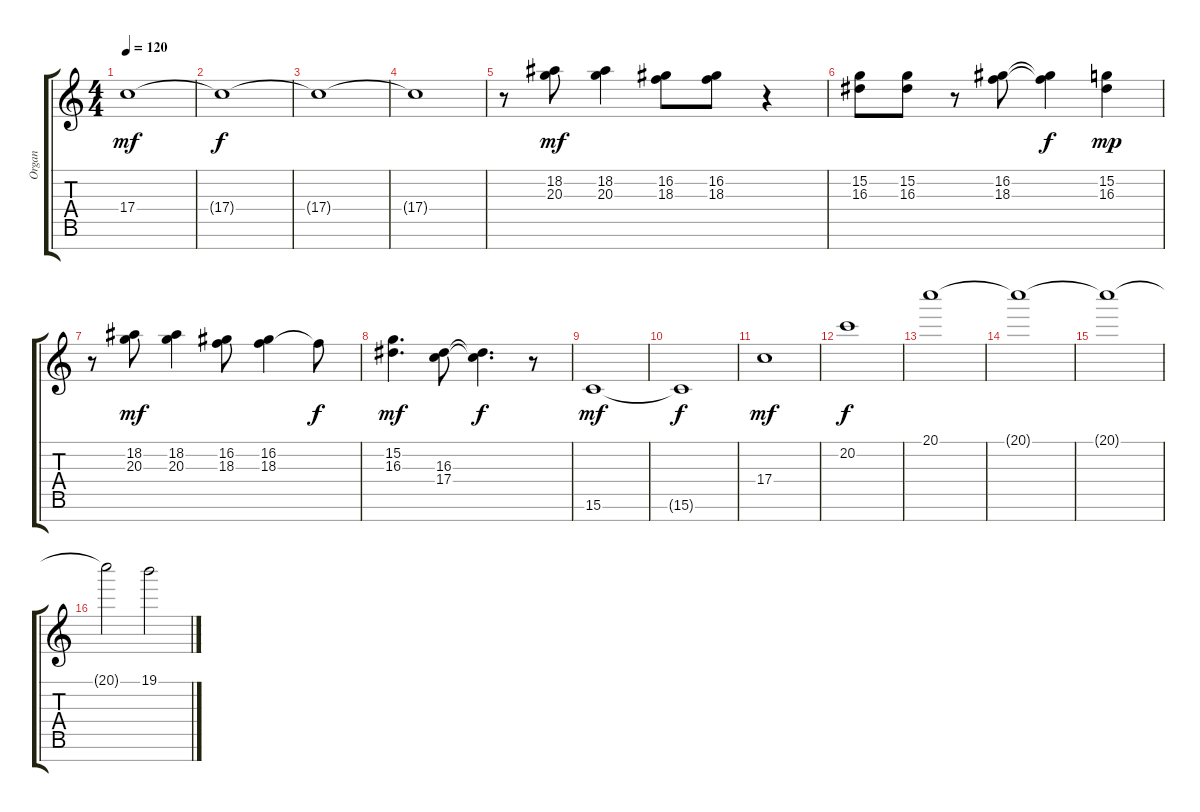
\track ("Organ" "Organ") {instrument rockorgan}
\staff {score tabs}
\tuning (E5 E4 B3 G3 D3 A2 E2) {hide}
\ts (4 4)
\tempo 120
\clef g2
\ks c
17.4.1{dy mf} |
17.4{t}.1{dy f} |
17.4{t}.1 |
17.4{t}.1 |
r.8 (18.2 20.3).8{dy mf} (18.2 20.3).4 (16.2 18.3).8 (16.2 18.3).8 r.4 |
(15.2 16.3).8 (15.2 16.3).8 r.8 (16.2 18.3).8 (16.2{t} 18.3{t}).4{dy f} (15.2 16.3).4{dy mp} |
r.8 (18.2 20.3).8{dy mf} (18.2 20.3).4 (16.2 18.3).8 (16.2 18.3).4 18.3{t}.8{dy f} |
(15.2 16.3).4{d dy mf} (16.3 17.4).8 (16.3{t} 17.4{t}).4{d dy f} r.8 |
15.6.1{dy mf} |
15.6{t}.1{dy f} |
17.4.1{dy mf} |
20.2.1{dy f} |
20.1.1 |
20.1{t}.1 |
20.1{t}.1 |
20.1{t}.2 19.1.2
